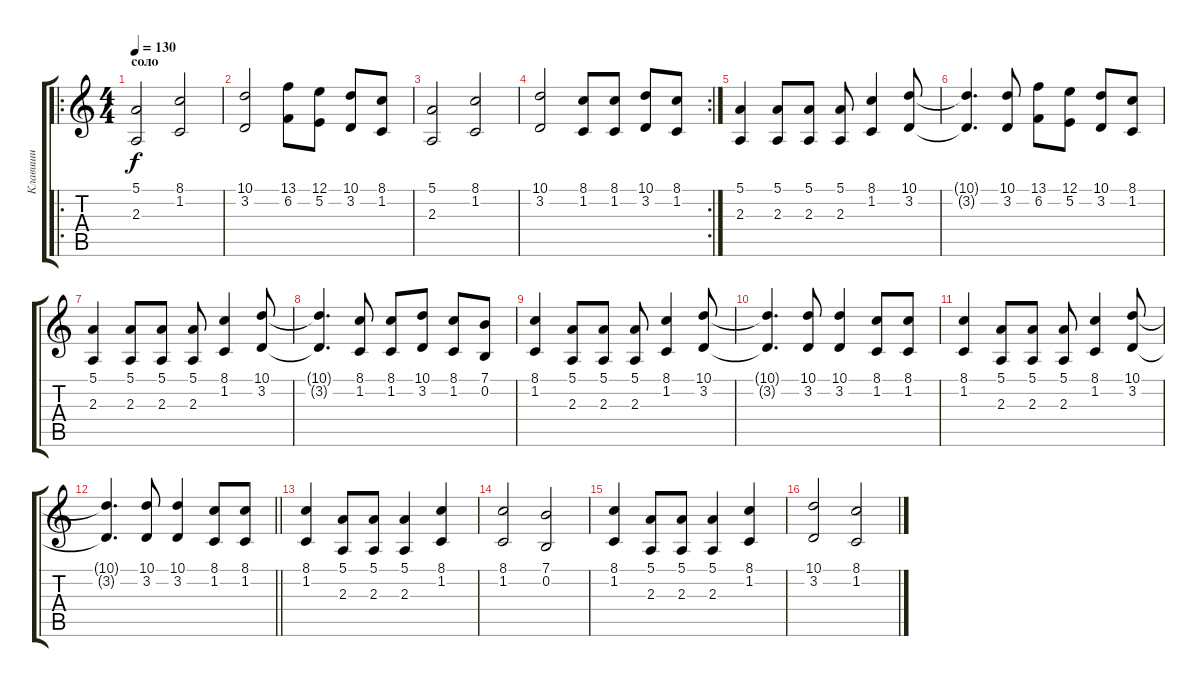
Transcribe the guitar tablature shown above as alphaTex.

\track ("Клавиши" "Клавиши") {instrument tangoaccordion}
\staff {score tabs}
\tuning (E4 B3 G3 D3 A2 E2) {hide}
\ro
\ts (4 4)
\section ("" "соло")
\tempo 130
\clef g2
\ks c
(5.1 2.3).2{dy f} (8.1 1.2).2 |
(10.1 3.2).2 (13.1 6.2).8 (12.1 5.2).8 (10.1 3.2).8 (8.1 1.2).8 |
(5.1 2.3).2 (8.1 1.2).2 |
\rc 2
(10.1 3.2).2 (8.1 1.2).8 (8.1 1.2).8 (10.1 3.2).8 (8.1 1.2).8 |
(5.1 2.3).4 (5.1 2.3).8 (5.1 2.3).8 (5.1 2.3).8 (8.1 1.2).4 (10.1 3.2).8 |
(10.1{t} 3.2{t}).4{d} (10.1 3.2).8 (13.1 6.2).8 (12.1 5.2).8 (10.1 3.2).8 (8.1 1.2).8 |
(5.1 2.3).4 (5.1 2.3).8 (5.1 2.3).8 (5.1 2.3).8 (8.1 1.2).4 (10.1 3.2).8 |
(10.1{t} 3.2{t}).4{d} (8.1 1.2).8 (8.1 1.2).8 (10.1 3.2).8 (8.1 1.2).8 (7.1 0.2).8 |
(8.1 1.2).4 (5.1 2.3).8 (5.1 2.3).8 (5.1 2.3).8 (8.1 1.2).4 (10.1 3.2).8 |
(10.1{t} 3.2{t}).4{d} (10.1 3.2).8 (10.1 3.2).4 (8.1 1.2).8 (8.1 1.2).8 |
(8.1 1.2).4 (5.1 2.3).8 (5.1 2.3).8 (5.1 2.3).8 (8.1 1.2).4 (10.1 3.2).8 |
\barLineRight lightlight
(10.1{t} 3.2{t}).4{d} (10.1 3.2).8 (10.1 3.2).4 (8.1 1.2).8 (8.1 1.2).8 |
(8.1 1.2).4 (5.1 2.3).8 (5.1 2.3).8 (5.1 2.3).4 (8.1 1.2).4 |
(8.1 1.2).2 (7.1 0.2).2 |
(8.1 1.2).4 (5.1 2.3).8 (5.1 2.3).8 (5.1 2.3).4 (8.1 1.2).4 |
(10.1 3.2).2 (8.1 1.2).2
